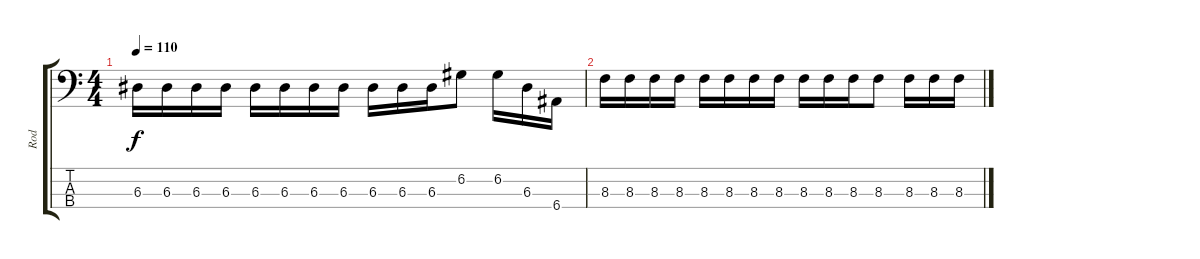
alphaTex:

\track ("Rod" "Rod") {instrument electricbasspick}
\staff {score tabs}
\tuning (G2 D2 A1 E1) {hide}
\ts (4 4)
\tempo 110
\clef f4
\ks c
6.3.16{dy f} 6.3.16 6.3.16 6.3.16 6.3.16 6.3.16 6.3.16 6.3.16 6.3.16 6.3.16 6.3.16 6.2.8 6.2.16 6.3.16 6.4.16 |
8.3.16 8.3.16 8.3.16 8.3.16 8.3.16 8.3.16 8.3.16 8.3.16 8.3.16 8.3.16 8.3.16 8.3.8 8.3.16 8.3.16 8.3.16
